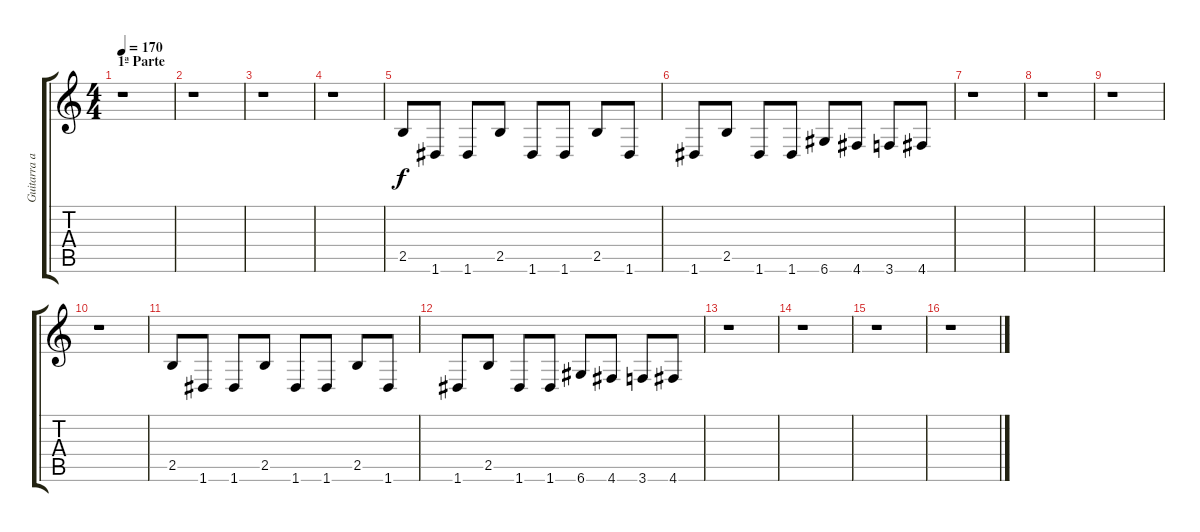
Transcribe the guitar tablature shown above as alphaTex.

\track ("Guitarra adicional" "Guitarra a") {instrument distortionguitar}
\staff {score tabs}
\tuning (E4 B3 G3 D3 A2 D2) {hide}
\ts (4 4)
\section ("" "1ª Parte")
\tempo 170
\clef g2
\ks c
r.1{dy f} |
r.1 |
r.1 |
r.1 |
2.5.8 1.6.8 1.6.8 2.5.8 1.6.8 1.6.8 2.5.8 1.6.8 |
1.6.8 2.5.8 1.6.8 1.6.8 6.6.8 4.6.8 3.6.8 4.6.8 |
r.1 |
r.1 |
r.1 |
r.1 |
2.5.8 1.6.8 1.6.8 2.5.8 1.6.8 1.6.8 2.5.8 1.6.8 |
1.6.8 2.5.8 1.6.8 1.6.8 6.6.8 4.6.8 3.6.8 4.6.8 |
r.1 |
r.1 |
r.1 |
r.1
